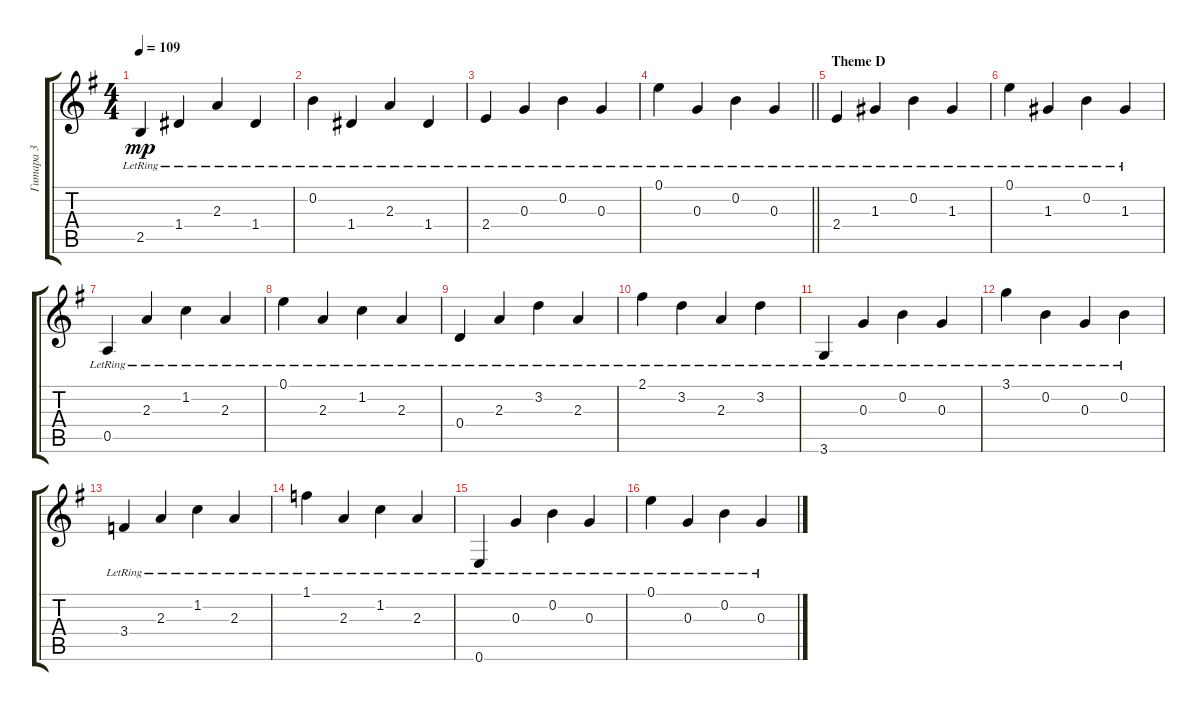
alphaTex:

\track ("Гитара 3" "Гитара 3") {instrument acousticguitarsteel}
\staff {score tabs}
\tuning (E4 B3 G3 D3 A2 E2) {hide}
\ts (4 4)
\tempo 109
\clef g2
\ks eminor
2.5{lr}.4{dy mp} 1.4{lr}.4 2.3{lr}.4 1.4{lr}.4 |
0.2{lr}.4 1.4{lr}.4 2.3{lr}.4 1.4{lr}.4 |
2.4{lr}.4 0.3{lr}.4 0.2{lr}.4 0.3{lr}.4 |
\barLineRight lightlight
0.1{lr}.4 0.3{lr}.4 0.2{lr}.4 0.3{lr}.4 |
\section ("" "Theme D")
2.4{lr}.4 1.3{lr}.4 0.2{lr}.4 1.3{lr}.4 |
0.1{lr}.4 1.3{lr}.4 0.2{lr}.4 1.3{lr}.4 |
0.5{lr}.4 2.3{lr}.4 1.2{lr}.4 2.3{lr}.4 |
0.1{lr}.4 2.3{lr}.4 1.2{lr}.4 2.3{lr}.4 |
0.4{lr}.4 2.3{lr}.4 3.2{lr}.4 2.3{lr}.4 |
2.1{lr}.4 3.2{lr}.4 2.3{lr}.4 3.2{lr}.4 |
3.6{lr}.4 0.3{lr}.4 0.2{lr}.4 0.3{lr}.4 |
3.1{lr}.4 0.2{lr}.4 0.3{lr}.4 0.2{lr}.4 |
3.4{lr}.4 2.3{lr}.4 1.2{lr}.4 2.3{lr}.4 |
1.1{lr}.4 2.3{lr}.4 1.2{lr}.4 2.3{lr}.4 |
0.6{lr}.4 0.3{lr}.4 0.2{lr}.4 0.3{lr}.4 |
0.1{lr}.4 0.3{lr}.4 0.2{lr}.4 0.3{lr}.4
